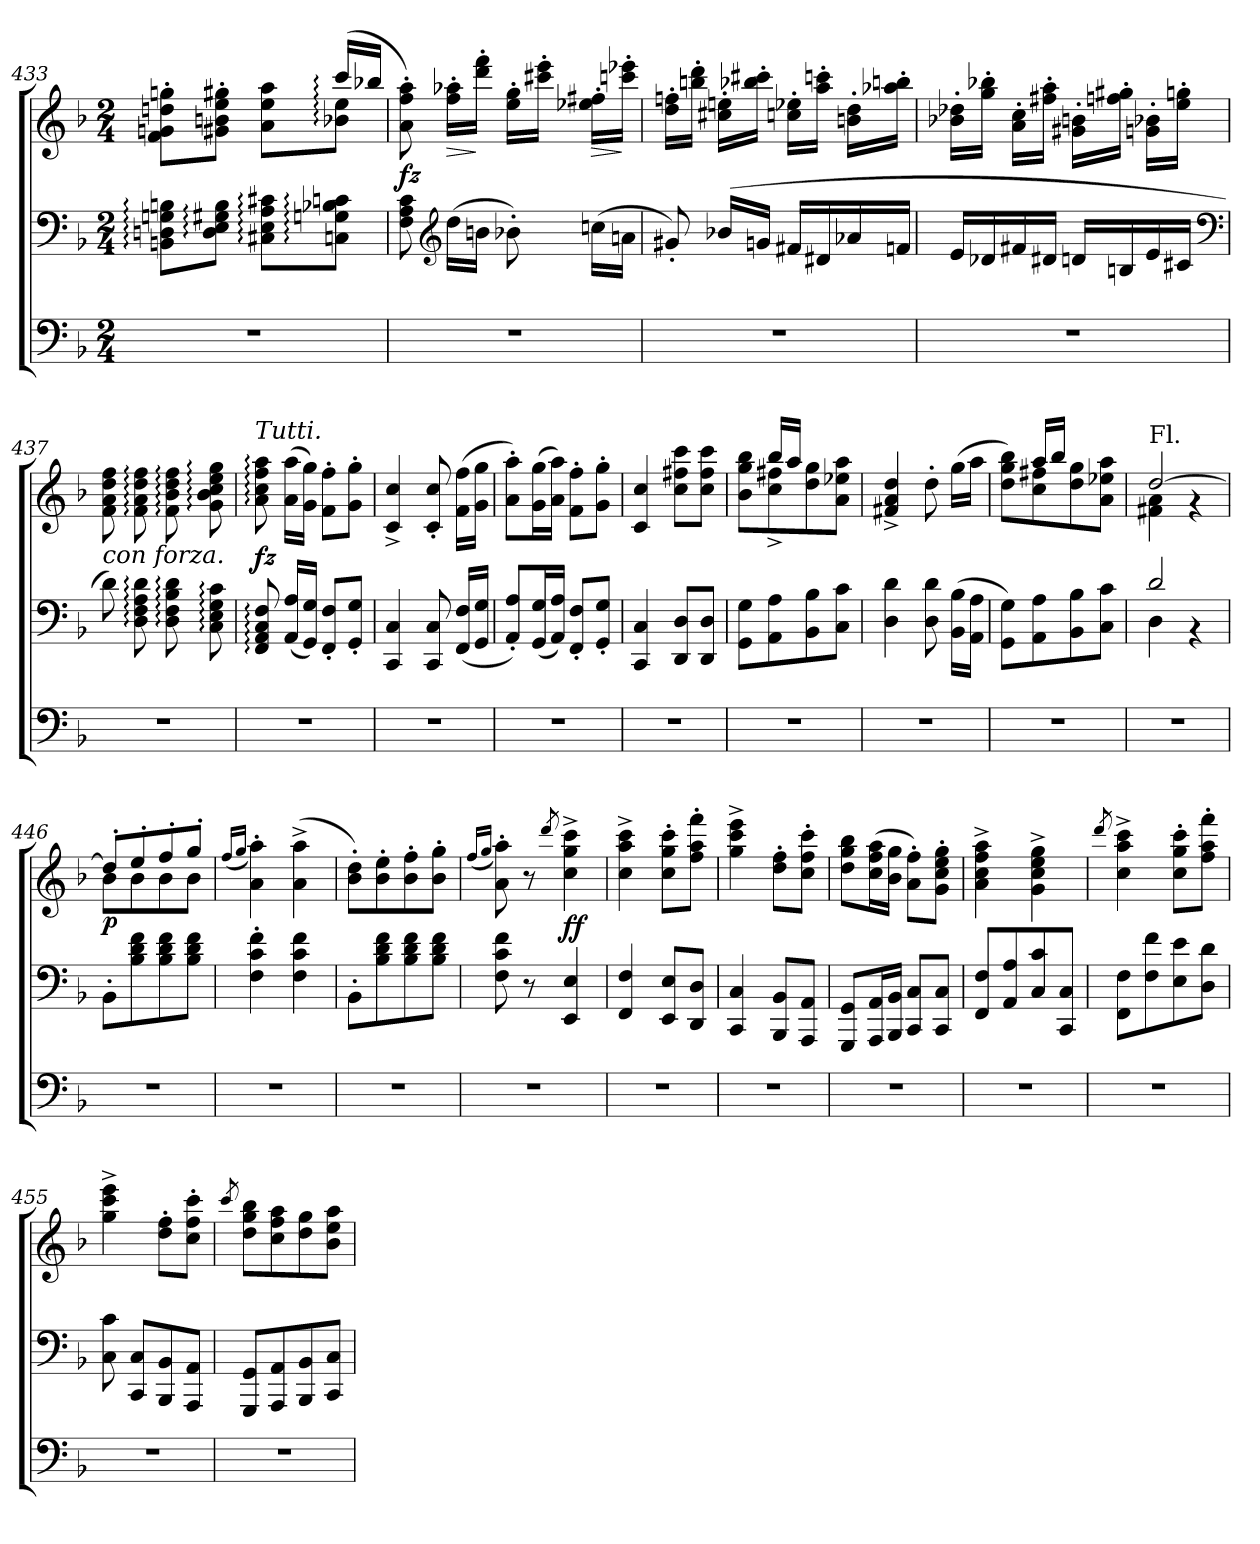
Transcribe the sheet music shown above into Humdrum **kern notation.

**kern	**kern	**kern	**dynam
*part2	*part1	*part1	*part1
*staff3	*staff2	*staff1	*staff1/2
*clefF4	*clefF4	*clefG2	*
*k[b-]	*k[b-]	*k[b-]	*
*F:	*F:	*F:	*
*M2/4	*M2/4	*M2/4	*
=433	=433	=433	=433
*	*	*^	*
2r	8BBn: 8Dn: 8Gn: 8Bn:L	4rgggyy	8f:'> 8gn:'> 8ddn:'> 8ggn:'>L	.
.	8D: 8E: 8G#X: 8B:J	.	8g#X:'> 8bn:'> 8ee:'> 8gg#X:'>J	.
.	8C#X: 8E: 8A: 8c#X:L	8rgggyy	8a: 8ee: 8aa:L	.
.	8Cn: 8Gn: 8B-X: 8cn:J	(16ccc:LL	8b-X: 8ee:J	.
.	.	16bb-XJJ	.	.
*	*	*v	*v	*
=434	=434	=434	=434
!	!	!	!LO:DY:b
2r	8F 8A 8c	8a'> 8ff'> 8aa'>)	fz
*	*clefG2	*	*
!	!	!	!LO:HP:b
.	(16ddLL	16ff'> 16aa-X'>LL	>
.	16bnJJ	16ddd'> 16fff'>JJ	]
.	8b-X'>)	16ee'> 16gg'>LL	.
.	.	16ccc#X'> 16eee'>JJ	.
!	!	!	!LO:HP:b
.	(>16ccnLL	16ee-X'> 16ff#X'>LL	>
.	16anJJ	16cccn'> 16eee-X'>JJ	]
=435	=435	=435	=435
2r	8g#X'<)	16dd'> 16ffn'>LL	.
.	.	16bbn'> 16ddd'>JJ	.
.	(>16b-XLL	16cc#X'> 16een'>LL	.
.	16gnJJ	16bb-X'> 16ccc#X'>JJ	.
.	16f#XLL	16ccn'> 16ee-X'>LL	.
.	16d#X	16aa'> 16cccn'>JJ	.
.	16a-X	16bn'> 16dd'>LL	.
.	16fnJJ	16aa-X'> 16bbn'>JJ	.
=436	=436	=436	=436
2r	16eLL	16b-X'> 16dd-X'>LL	.
.	16d-X	16gg'> 16bb-X'>JJ	.
.	16f#X	16a'> 16cc'>LL	.
.	16d#XJJ	16ff#X'> 16aa'>JJ	.
.	16dnLL	16g#X'> 16bn'>LL	.
.	16Bn	16ffn'> 16gg#X'>JJ	.
.	16e	16gn'> 16b-X'>LL	.
.	16c#XJJ	16ee'> 16ggn'>JJ	.
*	*clefF4	*	*
=437	=437	=437	=437
!	!	!LO:TX:b:i:t=con forza.	!
2r	8d)	8f 8a 8dd 8ff	.
.	8D: 8F: 8A: 8d:	8f: 8a: 8dd: 8ff:	.
.	8D: 8F: 8B-: 8d:	8f: 8b-: 8dd: 8ff:	.
.	8C: 8E: 8G: 8c:	8g: 8b-: 8cc: 8ee: 8gg:	.
=438	=438	=438	=438
!	!	!LO:TX:a:i:t=Tutti.	!
!	!	!	!LO:DY:b
2r	8FF: 8AA: 8C: 8F:	8a: 8cc: 8ff: 8aa:	fz
.	(16AA!/ 16A!/LL	(16a!\ 16aa!\LL	.
.	16GG!/ 16G!/JJ)	16g!\ 16gg!\JJ)	.
.	8FF!'< 8F!'<L	8f!'>\ 8ff!'>\L	.
.	8GG!'< 8G!'<J	8g!'>\ 8gg!'>\J	.
=439	=439	=439	=439
2r	4CC! 4C!	4c!^< 4cc!^<	.
.	8CC! 8C!	8c!'< 8cc!'<	.
.	(<16FF! 16F!LL	(16f!\ 16ff!\LL	.
.	16GG! 16G!JJ	16g!\ 16gg!\JJ	.
=440	=440	=440	=440
2r	8AA!'</ 8A!'</L)	8a!'>\ 8aa!'>\L)	.
.	(16GG!/ 16G!/L	(16g!\ 16gg!\L	.
.	16AA!/ 16A!/JJ)	16a!\ 16aa!\JJ)	.
.	8FF!'< 8F!'<L	8f!'>\ 8ff!'>\L	.
.	8GG!'< 8G!'<J	8g!'>\ 8gg!'>\J	.
=441	=441	=441	=441
2r	4CC! 4C!	4c! 4cc!	.
.	8DD! 8D!L	8cc!\ 8ff#X!\ 8ccc!\L	.
.	8DD! 8D!J	8cc!\ 8ff#!\ 8ccc!\J	.
=442	=442	=442	=442
*	*	*^	*
2r	8GG!\ 8G!\L	8rgggyy	8b-!\ 8gg!\ 8bb-!\L	.
.	8AA!\ 8A!\	16bb-!LL	8cc!^<\ 8ff#X!^<\	.
.	.	16aa!JJ	.	.
.	8BB-!\ 8B-!\	4reeeyy	8dd!\ 8gg!\	.
.	8C!\ 8c!\J	.	8a!\ 8ee-X!\ 8aa!\J	.
*	*	*v	*v	*
=443	=443	=443	=443
2r	4D! 4d!	4f#X!^</ 4a!^</ 4dd!^</	.
.	8D! 8d!	8dd'>!	.
.	(16BB-!\ 16B-!\LL	(16gg!\LL	.
.	16AA!\ 16A!\JJ	16aa!\JJ	.
=444	=444	=444	=444
*	*	*^	*
2r	8GG!\ 8G!\L)	8rgggyy	8dd!\ 8gg!\ 8bb-!\L)	.
.	8AA!\ 8A!\	16aa!LL	8cc!\ 8ff#X!\	.
.	.	16bb-!JJ	.	.
.	8BB-!\ 8B-!\	4reeeyy	8dd!\ 8gg!\	.
.	8C!\ 8c!\J	.	8a!\ 8ee-X!\ 8aa!\J	.
=445	=445	=445	=445	=445
*	*^	*	*	*
!	!	!	!LO:TX:a:t=Fl.	!	!
2r	2d!	4D!	[2dd!	4f#X! 4a!	.
.	.	4rBB	.	4rg	.
=446	=446	=446	=446	=446	=446
!	!	!	!	!	!LO:DY:b
*	*v	*v	*	*	*
2r	8BB-'<!\L	8dd'>!L]	8b-!\L	p
.	8B-!\ 8d!\ 8f!\	8ee'>!	8b-!\	.
.	8B-!\ 8d!\ 8f!\	8ff'>!	8b-!\	.
.	8B-!\ 8d!\ 8f!\J	8gg'>!J	8b-!\J	.
*	*	*v	*v	*
=447	=447	=447	=447
.	.	(<16qqff!/LL	.
.	.	16qqgg!/JJ	.
2r	4F!'> 4c!'> 4f!'>	4a!'> 4aa!'>)	.
.	4F! 4c! 4f!	(4a!^> 4aa!^>	.
=448	=448	=448	=448
2r	8BB-'<!\L	8b-!'>\ 8dd!'>\L)	.
.	8B-!\ 8d!\ 8f!\	8b-!'>\ 8ee!'>\	.
.	8B-!\ 8d!\ 8f!\	8b-!'>\ 8ff!'>\	.
.	8B-!\ 8d!\ 8f!\J	8b-!'>\ 8gg!'>\J	.
=449	=449	=449	=449
.	.	(16qqff!/LL	.
.	.	16qqgg!/JJ	.
2r	8F! 8c! 8f!	8a!'> 8aa!'>)	.
.	8r	8r	.
.	.	8qddd!/	.
!	!	!	!LO:DY:b
.	4EE! 4E!	4cc!^< 4gg!^< 4ccc!^<	ff
=450	=450	=450	=450
2r	4FF! 4F!	4cc!^< 4aa!^< 4ccc!^<	.
.	8EE! 8E!L	8cc!'>\ 8gg!'>\ 8ccc!'>\L	.
.	8DD! 8D!J	8ff!'>\ 8aa!'>\ 8fff!'>\J	.
=451	=451	=451	=451
2r	4CC! 4C!	4gg!^< 4ccc!^< 4eee!^<	.
.	8BBB-! 8BB-!L	8dd!'>\ 8ff!'>\L	.
.	8AAA! 8AA!J	8cc!'>\ 8ff!'>\ 8ccc!'>\J	.
=452	=452	=452	=452
2r	8GGG! 8GG!L	8dd!\ 8gg!\ 8bb-!\L	.
.	16AAA! 16AA!L	(16cc!\ 16ff!\ 16aa!\L	.
.	16BBB-! 16BB-!JJ	16b-!\ 16gg!\JJ	.
.	8CC! 8C!L	8a!'>\ 8ff!'>\L)	.
.	8CC! 8C!J	8g!'>\ 8cc!'>\ 8ee!'>\ 8gg!'>\J	.
=453	=453	=453	=453
2r	8FF! 8F!L	4a!^< 4cc!^< 4ff!^< 4aa!^<	.
.	8AA! 8A!	.	.
.	8C! 8c!	4g!^< 4cc!^< 4ee!^< 4gg!^<	.
.	8CC! 8C!J	.	.
=454	=454	=454	=454
.	.	8qddd!/	.
2r	8FF!\ 8F!\L	4cc!^< 4aa!^< 4ccc!^<	.
.	8F!\ 8f!\	.	.
.	8E!\ 8e!\	8cc!'>\ 8gg!'>\ 8ccc!'>\L	.
.	8D!\ 8d!\J	8ff!'>\ 8aa!'>\ 8fff!'>\J	.
=455	=455	=455	=455
2r	8C! 8c!	4gg!^< 4ccc!^< 4eee!^<	.
.	8CC! 8C!L	.	.
.	8BBB-! 8BB-!	8dd!'>\ 8ff!'>\L	.
.	8AAA! 8AA!J	8cc!'>\ 8ff!'>\ 8ccc!'>\J	.
=456	=456	=456	=456
.	.	8qccc!/	.
2r	8GGG! 8GG!L	8dd!\ 8gg!\ 8bb-!\L	.
.	8AAA! 8AA!	8cc!\ 8ff!\ 8aa!\	.
.	8BBB-! 8BB-!	8dd!\ 8gg!\	.
.	8CC! 8C!J	8b-!\ 8ee!\ 8aa!\J	.
=	=	=	=
*-	*-	*-	*-
